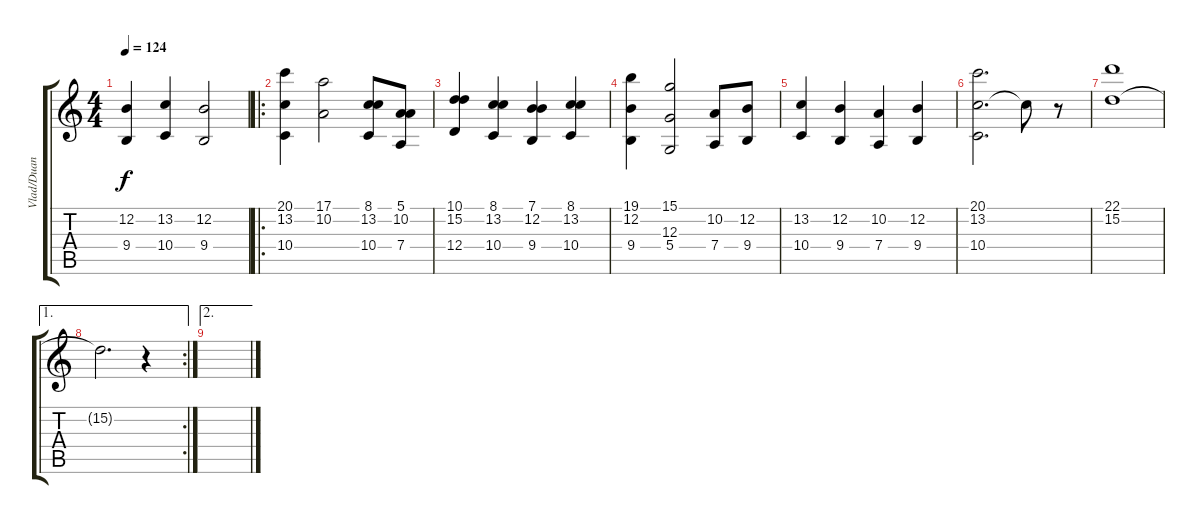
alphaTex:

\track ("Vlad/Duan M." "Vlad/Duan ") {instrument viola}
\staff {score tabs}
\tuning (E4 B3 G3 D3 A2 E2) {hide}
\ts (4 4)
\tempo 124
\clef g2
\ks c
(12.2 9.4).4{dy f} (13.2 10.4).4 (12.2 9.4).2 |
\ro
(20.1 13.2 10.4).4 (17.1 10.2).2 (8.1 13.2 10.4).8 (5.1 10.2 7.4).8 |
(10.1 15.2 12.4).4 (8.1 13.2 10.4).4 (7.1 12.2 9.4).4 (8.1 13.2 10.4).4 |
(19.1 12.2 9.4).4 (15.1 12.3 5.4).2 (10.2 7.4).8 (12.2 9.4).8 |
(13.2 10.4).4 (12.2 9.4).4 (10.2 7.4).4 (12.2 9.4).4 |
(20.1 13.2 10.4).2{d} 13.2{t}.8 r.8 |
(22.1 15.2).1 |
\ae 1
\rc 2
15.2{t}.2{d} r.4 |
\ae 2
